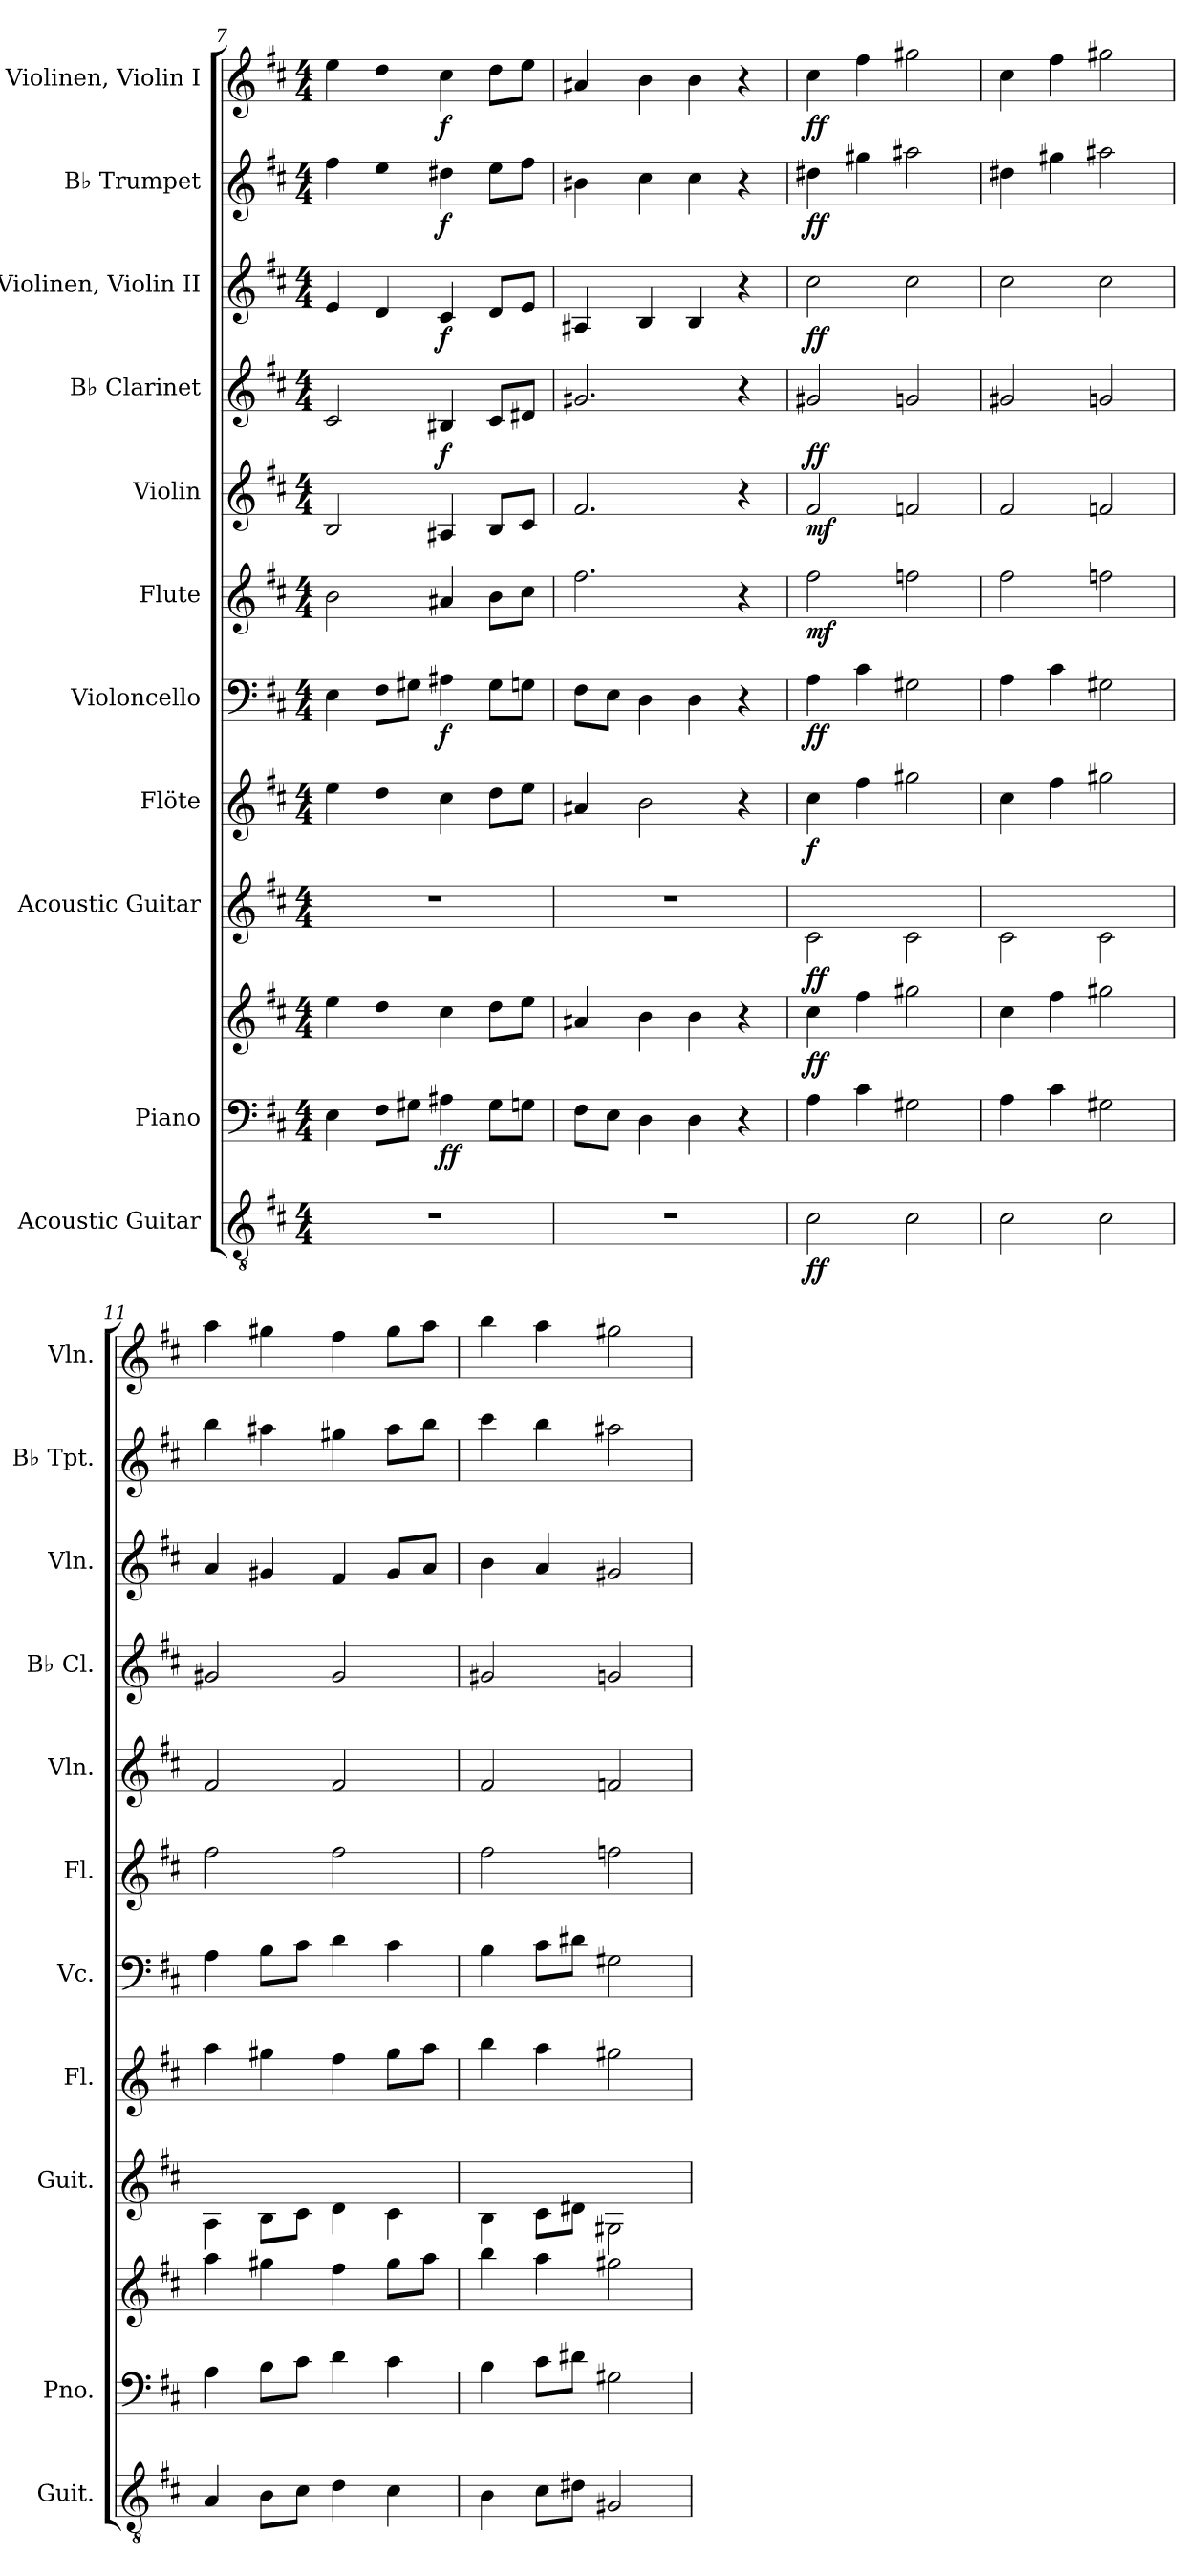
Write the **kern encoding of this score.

**kern	**dynam	**kern	**kern	**dynam	**kern	**dynam	**kern	**dynam	**kern	**dynam	**kern	**dynam	**kern	**dynam	**kern	**dynam	**kern	**dynam	**kern	**dynam	**kern	**dynam
*part11	*part11	*part10	*part10	*part10	*part9	*part9	*part8	*part8	*part7	*part7	*part6	*part6	*part5	*part5	*part4	*part4	*part3	*part3	*part2	*part2	*part1	*part1
*staff12	*staff12	*staff11	*staff10	*staff10/11	*staff9	*staff9	*staff8	*staff8	*staff7	*staff7	*staff6	*staff6	*staff5	*staff5	*staff4	*staff4	*staff3	*staff3	*staff2	*staff2	*staff1	*staff1
*I"Acoustic Guitar	*	*I"Piano	*	*	*I"Acoustic Guitar	*	*I"Flöte	*	*I"Violoncello	*	*I"Flute	*	*I"Violin	*	*I"B♭ Clarinet	*	*I"Violinen, Violin II	*	*I"B♭ Trumpet	*	*I"Violinen, Violin I	*
*I'Guit.	*	*I'Pno.	*	*	*I'Guit.	*	*I'Fl.	*	*I'Vc.	*	*I'Fl.	*	*I'Vln.	*	*I'B♭ Cl.	*	*I'Vln.	*	*I'B♭ Tpt.	*	*I'Vln.	*
!!LO:PB:g=z
*clefGv2	*	*clefF4	*clefG2	*	*	*	*clefG2	*	*clefF4	*	*clefG2	*	*clefG2	*	*clefG2	*	*clefG2	*	*clefG2	*	*clefG2	*
*	*	*	*	*	*	*	*	*	*	*	*	*	*	*	*ITrd1c2	*	*	*	*ITrd1c2	*	*	*
*k[f#c#]	*	*k[f#c#]	*k[f#c#]	*	*k[f#c#]	*	*k[f#c#]	*	*k[f#c#]	*	*k[f#c#]	*	*k[f#c#]	*	*k[]	*	*k[f#c#]	*	*k[]	*	*k[f#c#]	*
*M4/4	*	*M4/4	*M4/4	*	*M4/4	*	*M4/4	*	*M4/4	*	*M4/4	*	*M4/4	*	*M4/4	*	*M4/4	*	*M4/4	*	*M4/4	*
=7	=7	=7	=7	=7	=7	=7	=7	=7	=7	=7	=7	=7	=7	=7	=7	=7	=7	=7	=7	=7	=7	=7
1r	.	4E\	4ee\	.	1r	.	4ee\	.	4E\	.	2b\	.	2B/	.	2B/	.	4e/	.	4ee\	.	4ee\	.
.	.	8F#\L	4dd\	.	.	.	4dd\	.	8F#\L	.	.	.	.	.	.	.	4d/	.	4dd\	.	4dd\	.
.	.	8G#X\J	.	.	.	.	.	.	8G#X\J	.	.	.	.	.	.	.	.	.	.	.	.	.
!	!	!	!	!LO:DY:b=2	!	!	!	!	!	!	!	!	!	!	!	!	!	!	!	!	!	!
!	!	!	!	!LO:DY:n=1:b	!	!	!	!	!	!LO:DY:b	!	!	!	!	!	!LO:DY:b	!	!LO:DY:b	!	!LO:DY:b	!	!LO:DY:b
.	.	4A#X\	4cc#\	f f	.	.	4cc#\	.	4A#X\	f	4a#X/	.	4A#X/	.	4A#X/	f	4c#/	f	4cc#X\	f	4cc#\	f
.	.	8G#\L	8dd\L	.	.	.	8dd\L	.	8G#\L	.	8b\L	.	8B/L	.	8B/L	.	8d/L	.	8dd\L	.	8dd\L	.
.	.	8Gn\J	8ee\J	.	.	.	8ee\J	.	8Gn\J	.	8cc#\J	.	8c#/J	.	8c#X/J	.	8e/J	.	8ee\J	.	8ee\J	.
=8	=8	=8	=8	=8	=8	=8	=8	=8	=8	=8	=8	=8	=8	=8	=8	=8	=8	=8	=8	=8	=8	=8
1r	.	8F#\L	4a#X/	.	1r	.	4a#X/	.	8F#\L	.	2.ff#\	.	2.f#/	.	2.f#X/	.	4A#X/	.	4a#X\	.	4a#X/	.
.	.	8E\J	.	.	.	.	.	.	8E\J	.	.	.	.	.	.	.	.	.	.	.	.	.
.	.	4D\	4b\	.	.	.	2b\	.	4D\	.	.	.	.	.	.	.	4B/	.	4b\	.	4b\	.
.	.	4D\	4b\	.	.	.	.	.	4D\	.	.	.	.	.	.	.	4B/	.	4b\	.	4b\	.
.	.	4r	4r	.	.	.	4r	.	4r	.	4r	.	4r	.	4r	.	4r	.	4r	.	4r	.
=9	=9	=9	=9	=9	=9	=9	=9	=9	=9	=9	=9	=9	=9	=9	=9	=9	=9	=9	=9	=9	=9	=9
!	!LO:DY:b	!	!	!LO:DY:b	!	!LO:DY:b	!	!LO:DY:b	!	!LO:DY:b	!	!LO:DY:b	!	!LO:DY:b	!	!LO:DY:b	!	!LO:DY:b	!	!LO:DY:b	!	!LO:DY:b
2c#\	ff	4A\	4cc#\	ff	2c#\	ff	4cc#\	f	4A\	ff	2ff#\	mf	2f#/	mf	2f#X/	ff	2cc#\	ff	4cc#X\	ff	4cc#\	ff
.	.	4c#\	4ff#\	.	.	.	4ff#\	.	4c#\	.	.	.	.	.	.	.	.	.	4ff#X\	.	4ff#\	.
2c#\	.	2G#X\	2gg#X\	.	2c#\	.	2gg#X\	.	2G#X\	.	2ffn\	.	2fn/	.	2fn/	.	2cc#\	.	2gg#X\	.	2gg#X\	.
=10	=10	=10	=10	=10	=10	=10	=10	=10	=10	=10	=10	=10	=10	=10	=10	=10	=10	=10	=10	=10	=10	=10
2c#\	.	4A\	4cc#\	.	2c#\	.	4cc#\	.	4A\	.	2ff#\	.	2f#/	.	2f#X/	.	2cc#\	.	4cc#X\	.	4cc#\	.
.	.	4c#\	4ff#\	.	.	.	4ff#\	.	4c#\	.	.	.	.	.	.	.	.	.	4ff#X\	.	4ff#\	.
2c#\	.	2G#X\	2gg#X\	.	2c#\	.	2gg#X\	.	2G#X\	.	2ffn\	.	2fn/	.	2fn/	.	2cc#\	.	2gg#X\	.	2gg#X\	.
=11	=11	=11	=11	=11	=11	=11	=11	=11	=11	=11	=11	=11	=11	=11	=11	=11	=11	=11	=11	=11	=11	=11
4A/	.	4A\	4aa\	.	4A\	.	4aa\	.	4A\	.	2ff#\	.	2f#/	.	2f#X/	.	4a/	.	4aa\	.	4aa\	.
8B\L	.	8B\L	4gg#X\	.	8B\L	.	4gg#X\	.	8B\L	.	.	.	.	.	.	.	4g#X/	.	4gg#X\	.	4gg#X\	.
8c#\J	.	8c#\J	.	.	8c#\J	.	.	.	8c#\J	.	.	.	.	.	.	.	.	.	.	.	.	.
4d\	.	4d\	4ff#\	.	4d\	.	4ff#\	.	4d\	.	2ff#\	.	2f#/	.	2f#/	.	4f#/	.	4ff#X\	.	4ff#\	.
4c#\	.	4c#\	8gg#\L	.	4c#\	.	8gg#\L	.	4c#\	.	.	.	.	.	.	.	8g#/L	.	8gg#\L	.	8gg#\L	.
.	.	.	8aa\J	.	.	.	8aa\J	.	.	.	.	.	.	.	.	.	8a/J	.	8aa\J	.	8aa\J	.
!!LO:PB:g=z
=12	=12	=12	=12	=12	=12	=12	=12	=12	=12	=12	=12	=12	=12	=12	=12	=12	=12	=12	=12	=12	=12	=12
4B\	.	4B\	4bb\	.	4B\	.	4bb\	.	4B\	.	2ff#\	.	2f#/	.	2f#X/	.	4b\	.	4bb\	.	4bb\	.
8c#\L	.	8c#\L	4aa\	.	8c#\L	.	4aa\	.	8c#\L	.	.	.	.	.	.	.	4a/	.	4aa\	.	4aa\	.
8d#X\J	.	8d#X\J	.	.	8d#X\J	.	.	.	8d#X\J	.	.	.	.	.	.	.	.	.	.	.	.	.
2G#X/	.	2G#X\	2gg#X\	.	2G#X\	.	2gg#X\	.	2G#X\	.	2ffn\	.	2fn/	.	2fn/	.	2g#X/	.	2gg#X\	.	2gg#X\	.
=	=	=	=	=	=	=	=	=	=	=	=	=	=	=	=	=	=	=	=	=	=	=
*-	*-	*-	*-	*-	*-	*-	*-	*-	*-	*-	*-	*-	*-	*-	*-	*-	*-	*-	*-	*-	*-	*-
